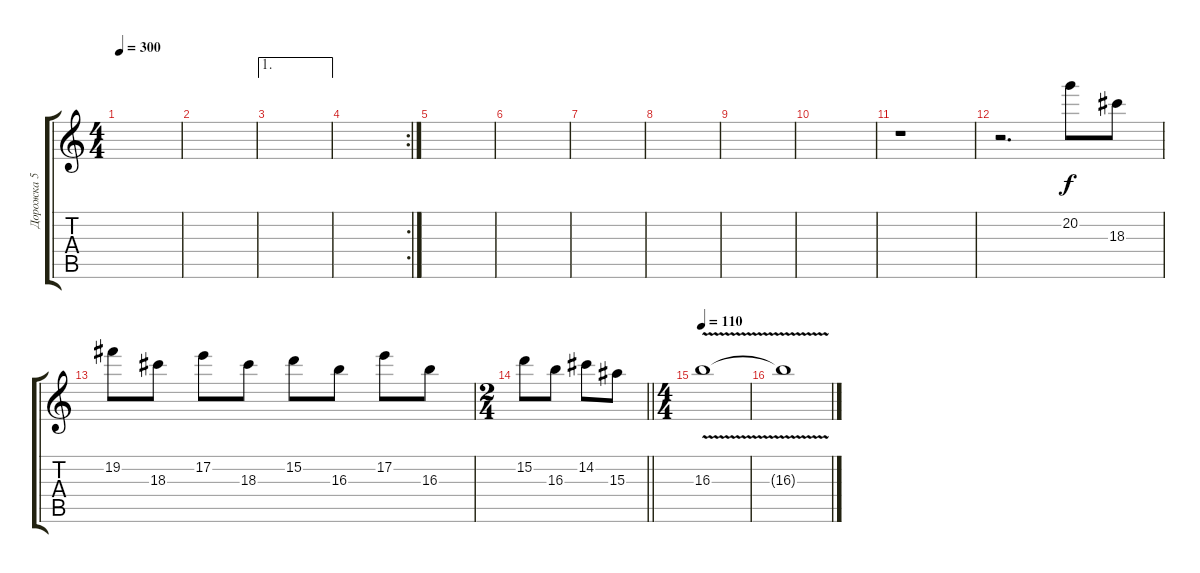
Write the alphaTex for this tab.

\track ("Дорожка 5" "Дорожка 5") {instrument distortionguitar}
\staff {score tabs}
\tuning (E4 B3 G3 D3 A2 E2) {hide}
\ts (4 4)
\tempo 300
\clef g2
\ks c
|
|
\ae 1
|
\rc 2
|
|
|
|
|
|
|
r.1 |
r.2{d instrument overdrivenguitar} 20.2.8 18.3.8 |
19.2.8 18.3.8 17.2.8 18.3.8 15.2.8 16.3.8 17.2.8 16.3.8 |
\ts (2 4)
\barLineRight lightlight
15.2.8 16.3.8 14.2.8 15.3.8 |
\ts (4 4)
\tempo 110
16.3{v}.1 |
16.3{t}.1
